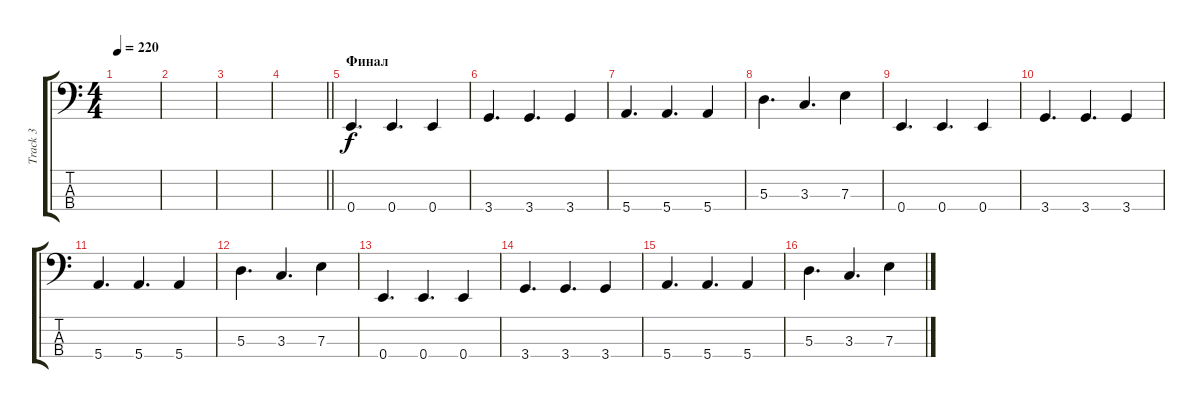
\track ("Track 3" "Track 3") {instrument electricbasspick}
\staff {score tabs}
\tuning (G2 D2 A1 E1) {hide}
\ts (4 4)
\tempo 220
\clef f4
\ks c
|
|
|
\barLineRight lightlight
|
\section ("" "Финал")
0.4.4{d} 0.4.4{d} 0.4.4 |
3.4.4{d} 3.4.4{d} 3.4.4 |
5.4.4{d} 5.4.4{d} 5.4.4 |
5.3.4{d} 3.3.4{d} 7.3.4 |
0.4.4{d} 0.4.4{d} 0.4.4 |
3.4.4{d} 3.4.4{d} 3.4.4 |
5.4.4{d} 5.4.4{d} 5.4.4 |
5.3.4{d} 3.3.4{d} 7.3.4 |
0.4.4{d} 0.4.4{d} 0.4.4 |
3.4.4{d} 3.4.4{d} 3.4.4 |
5.4.4{d} 5.4.4{d} 5.4.4 |
5.3.4{d} 3.3.4{d} 7.3.4
